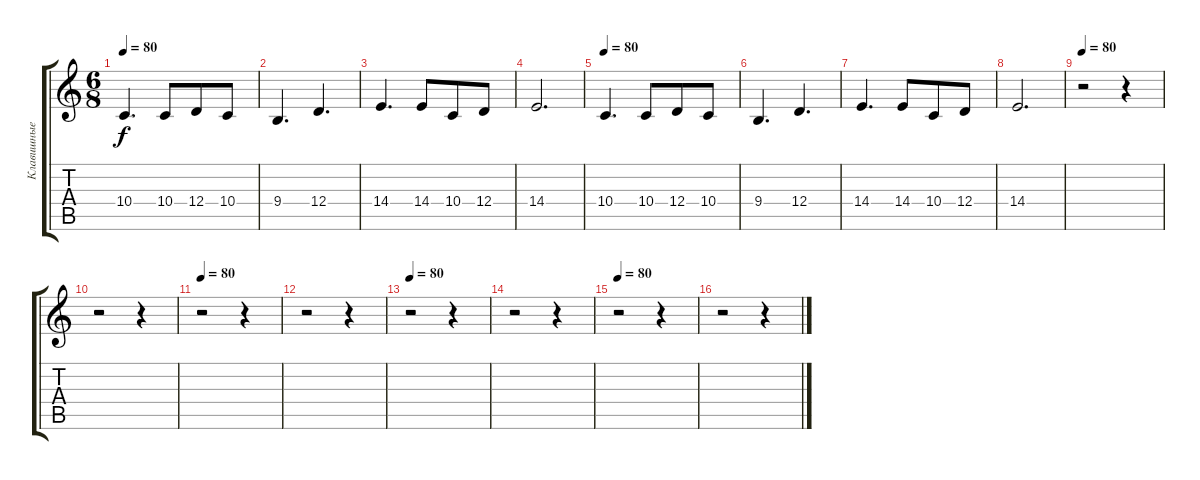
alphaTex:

\track ("Клавишные" "Клавишные") {instrument panflute}
\staff {score tabs}
\tuning (E4 B3 G3 D3 A2 E2) {hide}
\ts (6 8)
\tempo 80
\clef g2
\ks c
10.4.4{d dy f volume 16 instrument choiraahs} 10.4.8 12.4.8 10.4.8 |
9.4.4{d} 12.4.4{d} |
14.4.4{d} 14.4.8 10.4.8 12.4.8 |
14.4.2{d} |
\tempo 80
10.4.4{d volume 16 instrument choiraahs} 10.4.8 12.4.8 10.4.8 |
9.4.4{d} 12.4.4{d} |
14.4.4{d} 14.4.8 10.4.8 12.4.8 |
14.4.2{d} |
\tempo 80
r.2 r.4 |
r.2 r.4 |
\tempo 80
r.2 r.4 |
r.2 r.4 |
\tempo 80
r.2 r.4 |
r.2 r.4 |
\tempo 80
r.2 r.4 |
r.2 r.4
